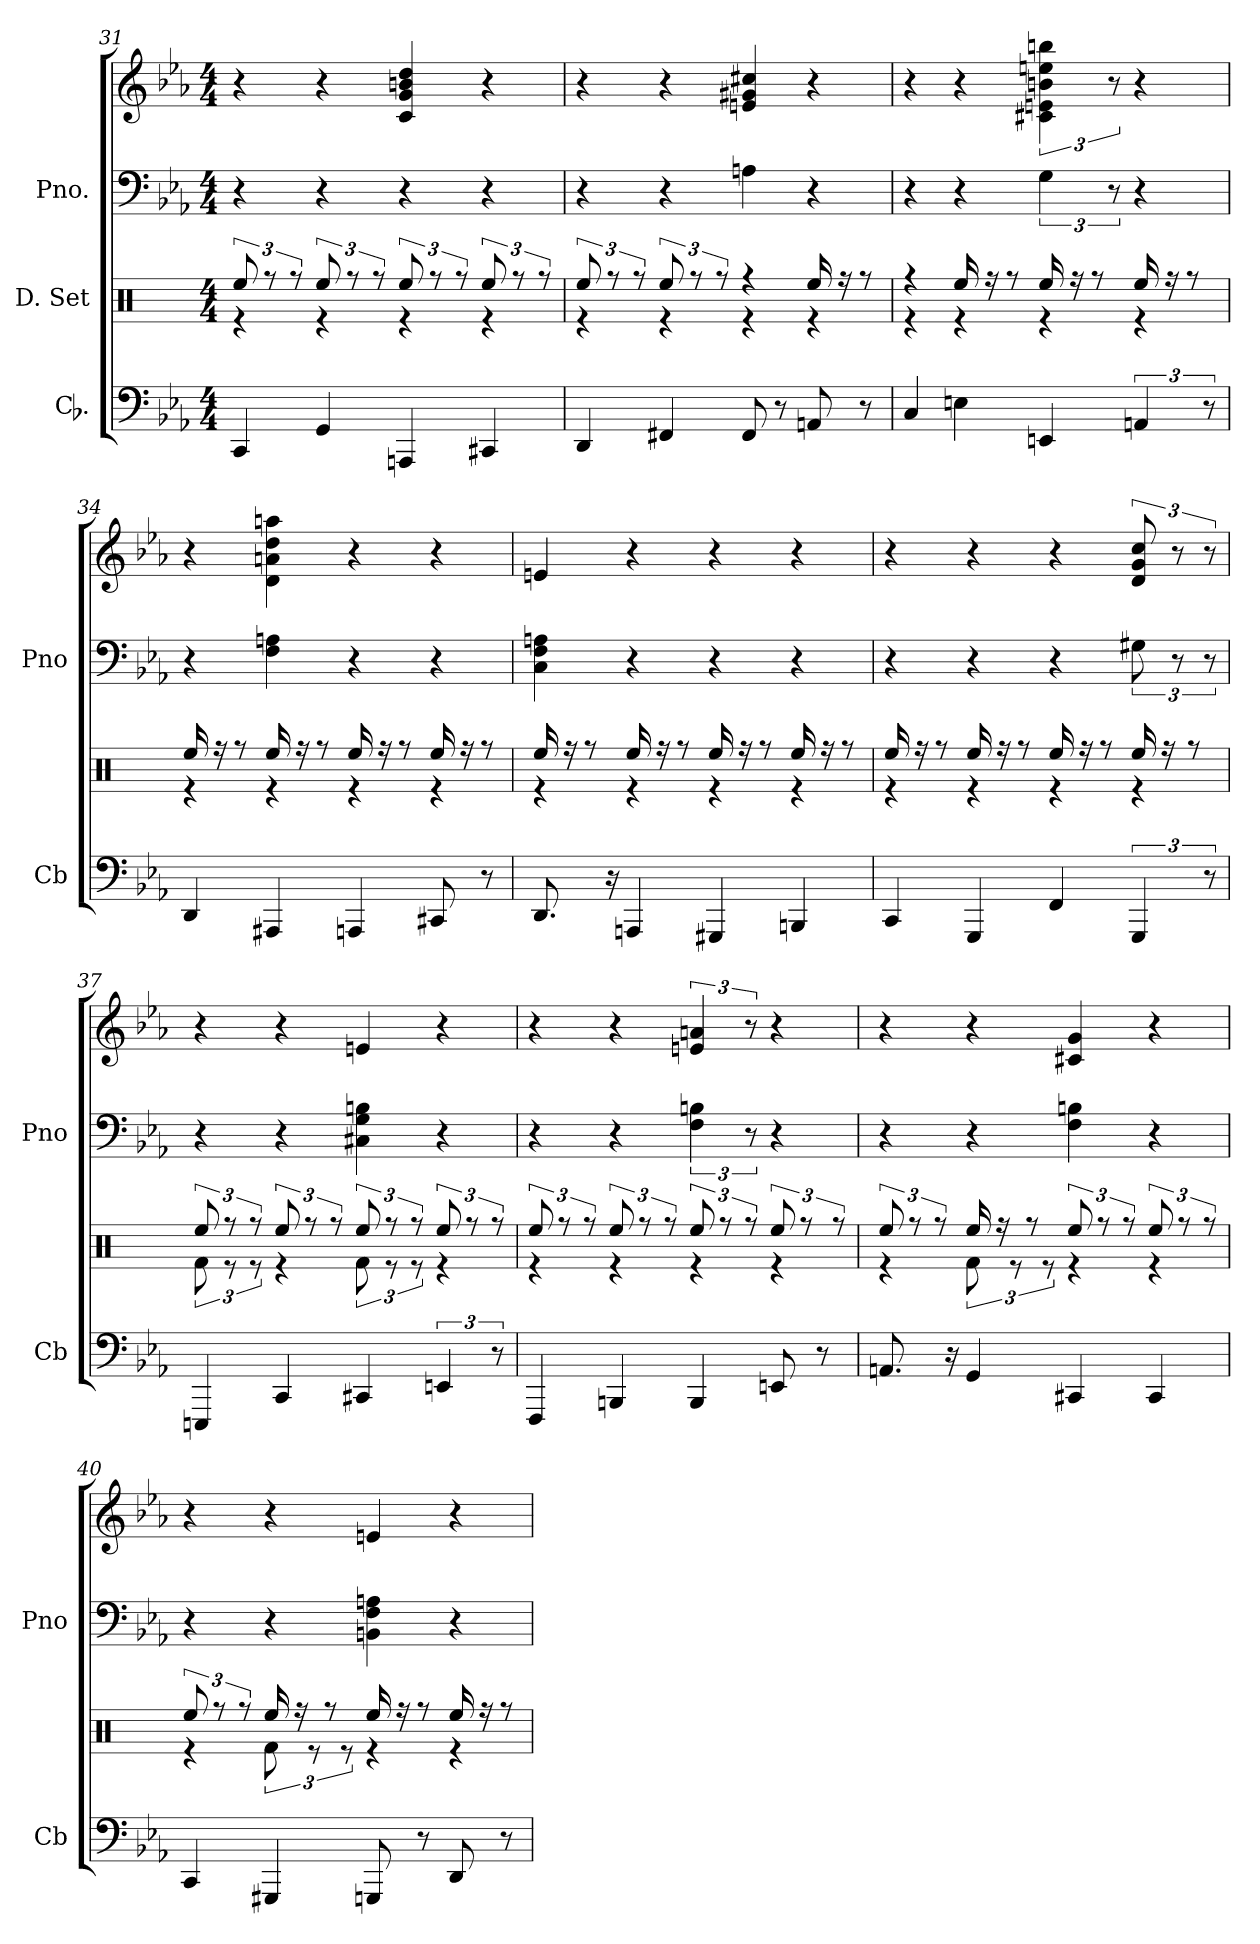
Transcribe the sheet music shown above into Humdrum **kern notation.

**kern	**kern	**kern	**kern
*part3	*part2	*part1	*part1
*staff4	*staff3	*staff2	*staff1
*I"Cb.	*I"D. Set	*I"Pno.	*
*I'Cb	*	*I'Pno	*
*clefF4	*clefX	*clefF4	*clefG2
*k[b-e-a-]	*k[]	*k[b-e-a-]	*k[b-e-a-]
*M4/4	*M4/4	*M4/4	*M4/4
=31	=31	=31	=31
*	*^	*	*
4CC	4re	12Ree/	4r	4r
.	.	12rff	.	.
.	.	12rff	.	.
4GG	4re	12Ree/	4r	4r
.	.	12rff	.	.
.	.	12rff	.	.
4AAAn	4re	12Ree/	4r	4c 4g 4bn 4dd
.	.	12rff	.	.
.	.	12rff	.	.
4CC#X	4re	12Ree/	4r	4r
.	.	12rff	.	.
.	.	12rff	.	.
=32	=32	=32	=32	=32
4DD	4re	12Ree/	4r	4r
.	.	12rff	.	.
.	.	12rff	.	.
4FF#X	4re	12Ree/	4r	4r
.	.	12rff	.	.
.	.	12rff	.	.
8FF#	4re	4rff	4An	4en 4g#X 4cc#X
8r	.	.	.	.
8AAn	4re	16Ree/	4r	4r
.	.	16rff	.	.
8r	.	8rff	.	.
=33	=33	=33	=33	=33
4C	4re	4rff	4r	4r
4En	4re	16Ree/	4r	4r
.	.	16rff	.	.
.	.	8rff	.	.
4EEn	4re	16Ree/	6G	6c#X 6en 6bn 6een 6bbn
.	.	16rff	.	.
.	.	8rff	.	.
.	.	.	12r	12r
6AAn	4re	16Ree/	4r	4r
.	.	16rff	.	.
.	.	8rff	.	.
12r	.	.	.	.
=34	=34	=34	=34	=34
4DD	4re	16Ree/	4r	4r
.	.	16rff	.	.
.	.	8rff	.	.
4AAA#X	4re	16Ree/	4F 4An	4d 4an 4dd 4aan
.	.	16rff	.	.
.	.	8rff	.	.
4AAAn	4re	16Ree/	4r	4r
.	.	16rff	.	.
.	.	8rff	.	.
8CC#X	4re	16Ree/	4r	4r
.	.	16rff	.	.
8r	.	8rff	.	.
=35	=35	=35	=35	=35
8.DD	4re	16Ree/	4C 4F 4An	4en
.	.	16rff	.	.
.	.	8rff	.	.
16r	.	.	.	.
4AAAn	4re	16Ree/	4r	4r
.	.	16rff	.	.
.	.	8rff	.	.
4GGG#X	4re	16Ree/	4r	4r
.	.	16rff	.	.
.	.	8rff	.	.
4BBBn	4re	16Ree/	4r	4r
.	.	16rff	.	.
.	.	8rff	.	.
=36	=36	=36	=36	=36
4CC	4re	16Ree/	4r	4r
.	.	16rff	.	.
.	.	8rff	.	.
4GGG	4re	16Ree/	4r	4r
.	.	16rff	.	.
.	.	8rff	.	.
4FF	4re	16Ree/	4r	4r
.	.	16rff	.	.
.	.	8rff	.	.
6GGG	4re	16Ree/	12G#X	12d 12g 12cc
.	.	16rff	.	.
.	.	.	12r	12r
.	.	8rff	.	.
12r	.	.	12r	12r
=37	=37	=37	=37	=37
4EEEn	12Rf\	12Ree/	4r	4r
.	12re	12rff	.	.
.	12re	12rff	.	.
4CC	4re	12Ree/	4r	4r
.	.	12rff	.	.
.	.	12rff	.	.
4CC#X	12Rf\	12Ree/	4C#X 4G 4Bn	4en
.	12re	12rff	.	.
.	12re	12rff	.	.
6EEn	4re	12Ree/	4r	4r
.	.	12rff	.	.
12r	.	12rff	.	.
=38	=38	=38	=38	=38
4FFF	4re	12Ree/	4r	4r
.	.	12rff	.	.
.	.	12rff	.	.
4BBBn	4re	12Ree/	4r	4r
.	.	12rff	.	.
.	.	12rff	.	.
4BBB	4re	12Ree/	6F 6Bn	6en 6an
.	.	12rff	.	.
.	.	12rff	12r	12r
8EEn	4re	12Ree/	4r	4r
.	.	12rff	.	.
8r	.	.	.	.
.	.	12rff	.	.
=39	=39	=39	=39	=39
8.AAn	4re	12Ree/	4r	4r
.	.	12rff	.	.
.	.	12rff	.	.
16r	.	.	.	.
4GG	12Rf\	16Ree/	4r	4r
.	.	16rff	.	.
.	12re	.	.	.
.	.	8rff	.	.
.	12re	.	.	.
4CC#X	4re	12Ree/	4F 4Bn	4c#X 4g
.	.	12rff	.	.
.	.	12rff	.	.
4CC#	4re	12Ree/	4r	4r
.	.	12rff	.	.
.	.	12rff	.	.
=40	=40	=40	=40	=40
4CC	4re	12Ree/	4r	4r
.	.	12rff	.	.
.	.	12rff	.	.
4GGG#X	12Rf\	16Ree/	4r	4r
.	.	16rff	.	.
.	12re	.	.	.
.	.	8rff	.	.
.	12re	.	.	.
8GGGn	4re	16Ree/	4BBn 4F 4An	4en
.	.	16rff	.	.
8r	.	8rff	.	.
8DD	4re	16Ree/	4r	4r
.	.	16rff	.	.
8r	.	8rff	.	.
*	*v	*v	*	*
=	=	=	=
*-	*-	*-	*-
